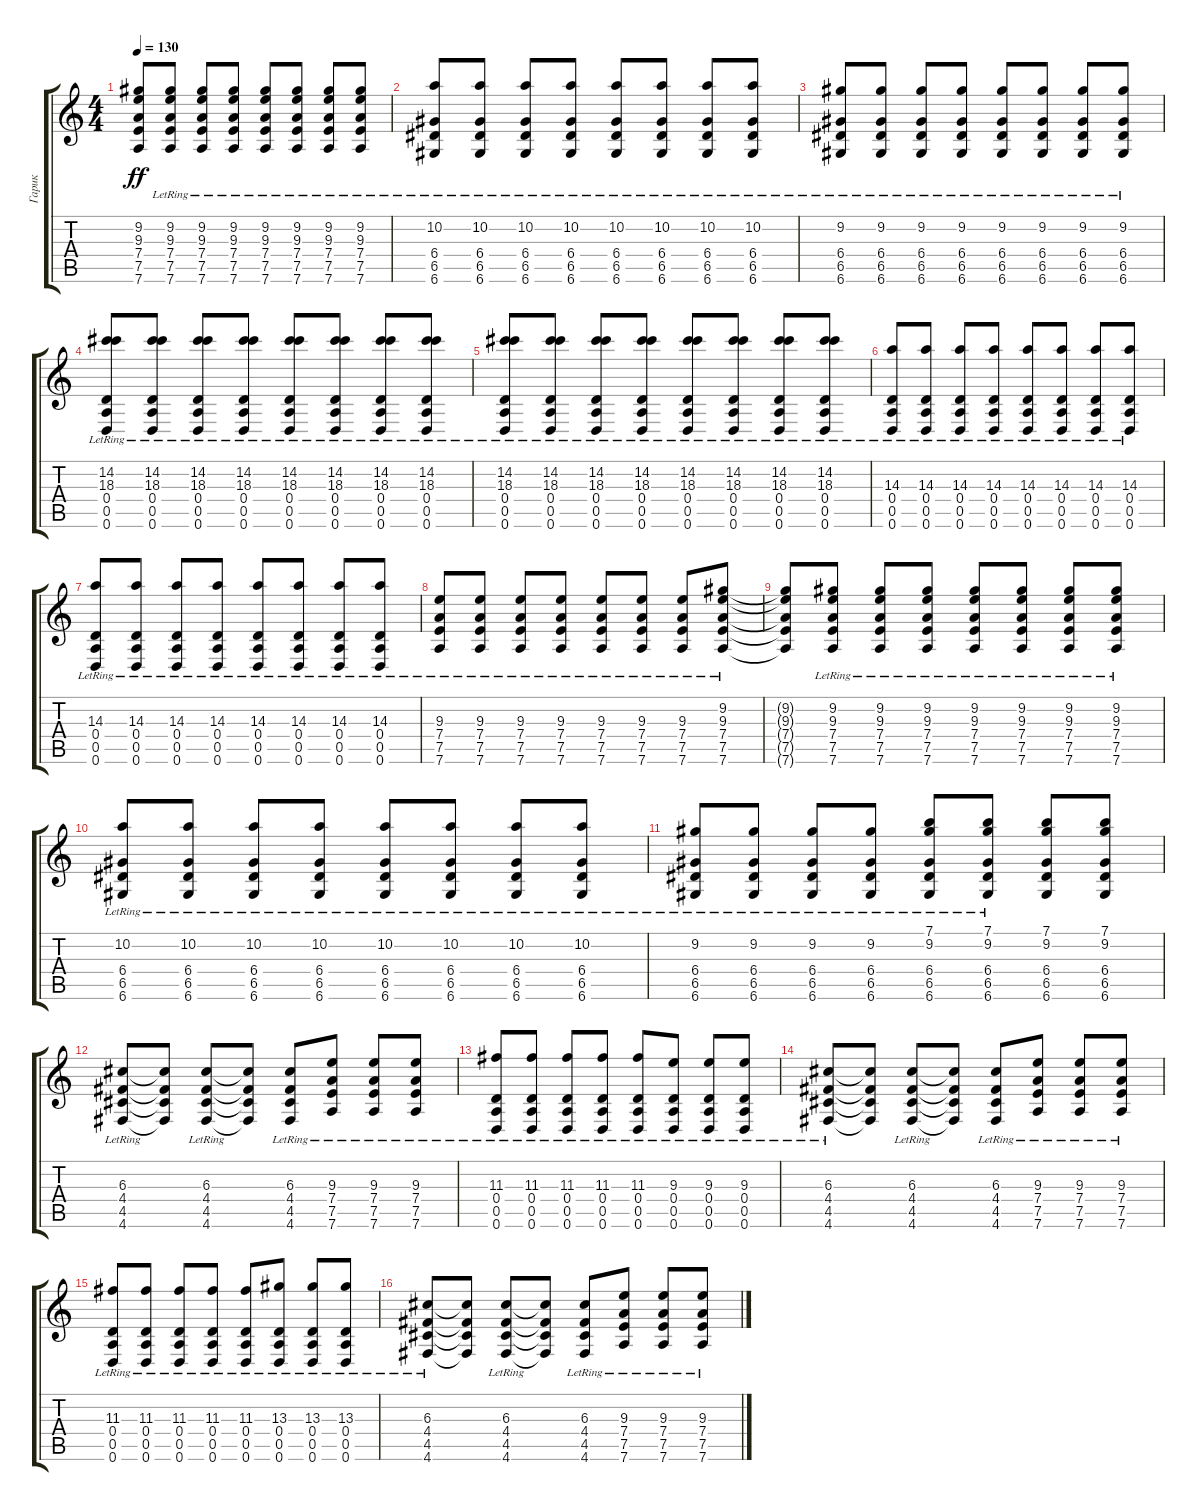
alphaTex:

\track ("Гарик" "Гарик") {instrument distortionguitar}
\staff {score tabs}
\tuning (E4 B3 G3 D3 A2 D2) {hide}
\ts (4 4)
\tempo 130
\clef g2
\ks c
(9.2{t} 9.3{t} 7.4{t} 7.5{t} 7.6{t}).8{dy ff} (9.2{lr} 9.3{lr} 7.4{lr} 7.5{lr} 7.6{lr}).8 (9.2{lr} 9.3{lr} 7.4{lr} 7.5{lr} 7.6{lr}).8 (9.2{lr} 9.3{lr} 7.4{lr} 7.5{lr} 7.6{lr}).8 (9.2{lr} 9.3{lr} 7.4{lr} 7.5{lr} 7.6{lr}).8 (9.2{lr} 9.3{lr} 7.4{lr} 7.5{lr} 7.6{lr}).8 (9.2{lr} 9.3{lr} 7.4{lr} 7.5{lr} 7.6{lr}).8 (9.2{lr} 9.3{lr} 7.4{lr} 7.5{lr} 7.6{lr}).8 |
(10.2{lr} 6.4{lr} 6.5{lr} 6.6{lr}).8 (10.2{lr} 6.4{lr} 6.5{lr} 6.6{lr}).8 (10.2{lr} 6.4{lr} 6.5{lr} 6.6{lr}).8 (10.2{lr} 6.4{lr} 6.5{lr} 6.6{lr}).8 (10.2{lr} 6.4{lr} 6.5{lr} 6.6{lr}).8 (10.2{lr} 6.4{lr} 6.5{lr} 6.6{lr}).8 (10.2{lr} 6.4{lr} 6.5{lr} 6.6{lr}).8 (10.2{lr} 6.4{lr} 6.5{lr} 6.6{lr}).8 |
(9.2{lr} 6.4{lr} 6.5{lr} 6.6{lr}).8 (9.2{lr} 6.4{lr} 6.5{lr} 6.6{lr}).8 (9.2{lr} 6.4{lr} 6.5{lr} 6.6{lr}).8 (9.2{lr} 6.4{lr} 6.5{lr} 6.6{lr}).8 (9.2{lr} 6.4{lr} 6.5{lr} 6.6{lr}).8 (9.2{lr} 6.4{lr} 6.5{lr} 6.6{lr}).8 (9.2{lr} 6.4{lr} 6.5{lr} 6.6{lr}).8 (9.2{lr} 6.4{lr} 6.5{lr} 6.6{lr}).8 |
(14.2{lr} 18.3{lr} 0.4{lr} 0.5{lr} 0.6{lr}).8 (14.2{lr} 18.3{lr} 0.4{lr} 0.5{lr} 0.6{lr}).8 (14.2{lr} 18.3{lr} 0.4{lr} 0.5{lr} 0.6{lr}).8 (14.2{lr} 18.3{lr} 0.4{lr} 0.5{lr} 0.6{lr}).8 (14.2{lr} 18.3{lr} 0.4{lr} 0.5{lr} 0.6{lr}).8 (14.2{lr} 18.3{lr} 0.4{lr} 0.5{lr} 0.6{lr}).8 (14.2{lr} 18.3{lr} 0.4{lr} 0.5{lr} 0.6{lr}).8 (14.2{lr} 18.3{lr} 0.4{lr} 0.5{lr} 0.6{lr}).8 |
(14.2{lr} 18.3{lr} 0.4{lr} 0.5{lr} 0.6{lr}).8 (14.2{lr} 18.3{lr} 0.4{lr} 0.5{lr} 0.6{lr}).8 (14.2{lr} 18.3{lr} 0.4{lr} 0.5{lr} 0.6{lr}).8 (14.2{lr} 18.3{lr} 0.4{lr} 0.5{lr} 0.6{lr}).8 (14.2{lr} 18.3{lr} 0.4{lr} 0.5{lr} 0.6{lr}).8 (14.2{lr} 18.3{lr} 0.4{lr} 0.5{lr} 0.6{lr}).8 (14.2{lr} 18.3{lr} 0.4{lr} 0.5{lr} 0.6{lr}).8 (14.2{lr} 18.3{lr} 0.4{lr} 0.5{lr} 0.6{lr}).8 |
(14.3{lr} 0.4{lr} 0.5{lr} 0.6{lr}).8 (14.3{lr} 0.4{lr} 0.5{lr} 0.6{lr}).8 (14.3{lr} 0.4{lr} 0.5{lr} 0.6{lr}).8 (14.3{lr} 0.4{lr} 0.5{lr} 0.6{lr}).8 (14.3{lr} 0.4{lr} 0.5{lr} 0.6{lr}).8 (14.3{lr} 0.4{lr} 0.5{lr} 0.6{lr}).8 (14.3{lr} 0.4{lr} 0.5{lr} 0.6{lr}).8 (14.3{lr} 0.4{lr} 0.5{lr} 0.6{lr}).8 |
(14.3{lr} 0.4{lr} 0.5{lr} 0.6{lr}).8 (14.3{lr} 0.4{lr} 0.5{lr} 0.6{lr}).8 (14.3{lr} 0.4{lr} 0.5{lr} 0.6{lr}).8 (14.3{lr} 0.4{lr} 0.5{lr} 0.6{lr}).8 (14.3{lr} 0.4{lr} 0.5{lr} 0.6{lr}).8 (14.3{lr} 0.4{lr} 0.5{lr} 0.6{lr}).8 (14.3{lr} 0.4{lr} 0.5{lr} 0.6{lr}).8 (14.3{lr} 0.4{lr} 0.5{lr} 0.6{lr}).8 |
(9.3{lr} 7.4{lr} 7.5{lr} 7.6{lr}).8 (9.3{lr} 7.4{lr} 7.5{lr} 7.6{lr}).8 (9.3{lr} 7.4{lr} 7.5{lr} 7.6{lr}).8 (9.3{lr} 7.4{lr} 7.5{lr} 7.6{lr}).8 (9.3{lr} 7.4{lr} 7.5{lr} 7.6{lr}).8 (9.3{lr} 7.4{lr} 7.5{lr} 7.6{lr}).8 (9.3{lr} 7.4{lr} 7.5{lr} 7.6{lr}).8 (9.2{lr} 9.3{lr} 7.4{lr} 7.5{lr} 7.6{lr}).8 |
(9.2{t} 9.3{t} 7.4{t} 7.5{t} 7.6{t}).8 (9.2{lr} 9.3{lr} 7.4{lr} 7.5{lr} 7.6{lr}).8 (9.2{lr} 9.3{lr} 7.4{lr} 7.5{lr} 7.6{lr}).8 (9.2{lr} 9.3{lr} 7.4{lr} 7.5{lr} 7.6{lr}).8 (9.2{lr} 9.3{lr} 7.4{lr} 7.5{lr} 7.6{lr}).8 (9.2{lr} 9.3{lr} 7.4{lr} 7.5{lr} 7.6{lr}).8 (9.2{lr} 9.3{lr} 7.4{lr} 7.5{lr} 7.6{lr}).8 (9.2{lr} 9.3{lr} 7.4{lr} 7.5{lr} 7.6{lr}).8 |
(10.2{lr} 6.4{lr} 6.5{lr} 6.6{lr}).8 (10.2{lr} 6.4{lr} 6.5{lr} 6.6{lr}).8 (10.2{lr} 6.4{lr} 6.5{lr} 6.6{lr}).8 (10.2{lr} 6.4{lr} 6.5{lr} 6.6{lr}).8 (10.2{lr} 6.4{lr} 6.5{lr} 6.6{lr}).8 (10.2{lr} 6.4{lr} 6.5{lr} 6.6{lr}).8 (10.2{lr} 6.4{lr} 6.5{lr} 6.6{lr}).8 (10.2{lr} 6.4{lr} 6.5{lr} 6.6{lr}).8 |
(9.2{lr} 6.4{lr} 6.5{lr} 6.6{lr}).8 (9.2{lr} 6.4{lr} 6.5{lr} 6.6{lr}).8 (9.2{lr} 6.4{lr} 6.5{lr} 6.6{lr}).8 (9.2{lr} 6.4{lr} 6.5{lr} 6.6{lr}).8 (7.1{lr} 9.2{lr} 6.4{lr} 6.5{lr} 6.6{lr}).8 (7.1{lr} 9.2{lr} 6.4{lr} 6.5{lr} 6.6{lr}).8 (7.1 9.2 6.4 6.5 6.6).8 (7.1 9.2 6.4 6.5 6.6).8 |
(6.3{lr} 4.4{lr} 4.5{lr} 4.6{lr}).8 (6.3{t} 4.4{t} 4.5{t} 4.6{t}).8 (6.3{lr} 4.4{lr} 4.5{lr} 4.6{lr}).8 (6.3{t} 4.4{t} 4.5{t} 4.6{t}).8 (6.3{lr} 4.4{lr} 4.5{lr} 4.6{lr}).8 (9.3{lr} 7.4{lr} 7.5{lr} 7.6{lr}).8 (9.3{lr} 7.4{lr} 7.5{lr} 7.6{lr}).8 (9.3{lr} 7.4{lr} 7.5{lr} 7.6{lr}).8 |
(11.3{lr} 0.4{lr} 0.5{lr} 0.6{lr}).8 (11.3{lr} 0.4{lr} 0.5{lr} 0.6{lr}).8 (11.3{lr} 0.4{lr} 0.5{lr} 0.6{lr}).8 (11.3{lr} 0.4{lr} 0.5{lr} 0.6{lr}).8 (11.3{lr} 0.4{lr} 0.5{lr} 0.6{lr}).8 (9.3{lr} 0.4{lr} 0.5{lr} 0.6{lr}).8 (9.3{lr} 0.4{lr} 0.5{lr} 0.6{lr}).8 (9.3{lr} 0.4{lr} 0.5{lr} 0.6{lr}).8 |
(6.3{lr} 4.4{lr} 4.5{lr} 4.6{lr}).8 (6.3{t} 4.4{t} 4.5{t} 4.6{t}).8 (6.3{lr} 4.4{lr} 4.5{lr} 4.6{lr}).8 (6.3{t} 4.4{t} 4.5{t} 4.6{t}).8 (6.3{lr} 4.4{lr} 4.5{lr} 4.6{lr}).8 (9.3{lr} 7.4{lr} 7.5{lr} 7.6{lr}).8 (9.3{lr} 7.4{lr} 7.5{lr} 7.6{lr}).8 (9.3{lr} 7.4{lr} 7.5{lr} 7.6{lr}).8 |
(11.3{lr} 0.4{lr} 0.5{lr} 0.6{lr}).8 (11.3{lr} 0.4{lr} 0.5{lr} 0.6{lr}).8 (11.3{lr} 0.4{lr} 0.5{lr} 0.6{lr}).8 (11.3{lr} 0.4{lr} 0.5{lr} 0.6{lr}).8 (11.3{lr} 0.4{lr} 0.5{lr} 0.6{lr}).8 (13.3{lr} 0.4{lr} 0.5{lr} 0.6{lr}).8 (13.3{lr} 0.4{lr} 0.5{lr} 0.6{lr}).8 (13.3{lr} 0.4{lr} 0.5{lr} 0.6{lr}).8 |
(6.3{lr} 4.4{lr} 4.5{lr} 4.6{lr}).8 (6.3{t} 4.4{t} 4.5{t} 4.6{t}).8 (6.3{lr} 4.4{lr} 4.5{lr} 4.6{lr}).8 (6.3{t} 4.4{t} 4.5{t} 4.6{t}).8 (6.3{lr} 4.4{lr} 4.5{lr} 4.6{lr}).8 (9.3{lr} 7.4{lr} 7.5{lr} 7.6{lr}).8 (9.3{lr} 7.4{lr} 7.5{lr} 7.6{lr}).8 (9.3{lr} 7.4{lr} 7.5{lr} 7.6{lr}).8
